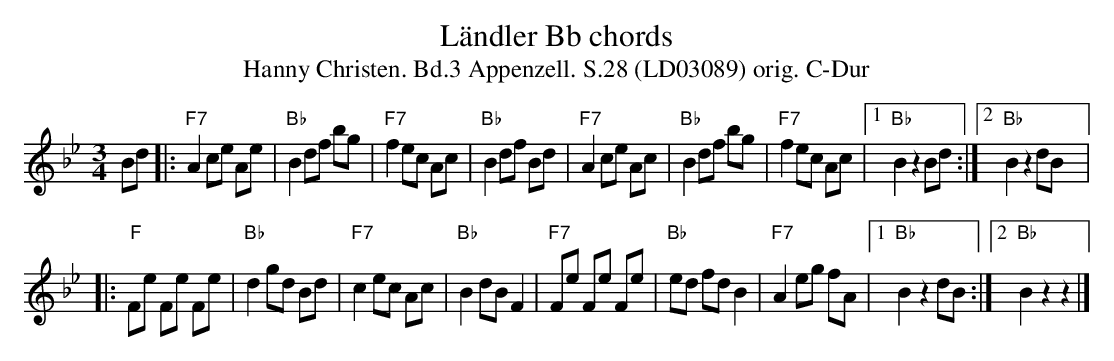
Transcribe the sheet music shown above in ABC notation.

X:1
T:Ländler Bb chords
T:Hanny Christen. Bd.3 Appenzell. S.28 (LD03089) orig. C-Dur
M:3/4
L:1/8
K:Bbmaj%%MIDI gchordon
Bd |: "F7"A2 ce Ae | "Bb"B2 df bg | "F7"f2 ec Ac | "Bb"B2 df Bd | \
"F7"A2 ce Ac | "Bb"B2 df bg | "F7"f2 ec Ac |1 "Bb"B2 z2 Bd :|2 "Bb"B2 z2 dB |:
"F"Fe Fe Fe | "Bb"d2 gd Bd | "F7"c2 ec Ac | "Bb"B2 dB F2 | \
"F7"Fe Fe Fe | "Bb"ed fd B2 | "F7"A2 eg fA |1 "Bb"B2 z2 dB :|2 "Bb"B2 z2 z2 |]
